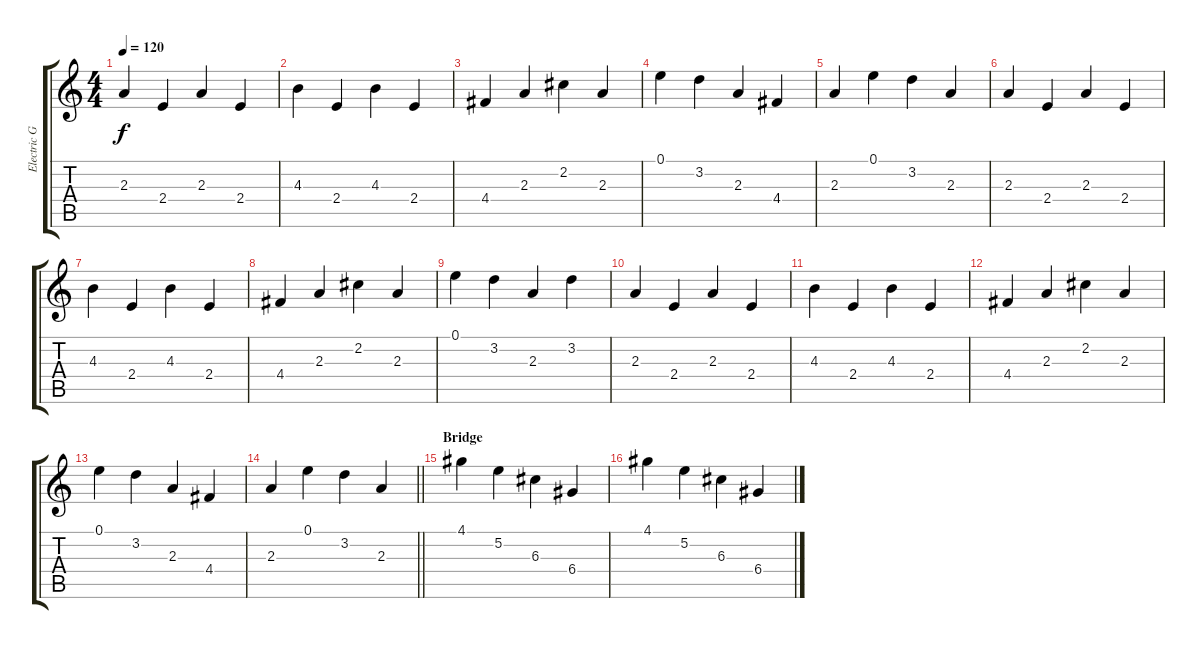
\track ("Electric Gtr 1" "Electric G") {instrument electricguitarclean}
\staff {score tabs}
\tuning (E4 B3 G3 D3 A2 E2) {hide}
\ts (4 4)
\tempo 120
\clef g2
\ks c
2.3.4{dy f} 2.4.4 2.3.4 2.4.4 |
4.3.4 2.4.4 4.3.4 2.4.4 |
4.4.4 2.3.4 2.2.4 2.3.4 |
0.1.4 3.2.4 2.3.4 4.4.4 |
2.3.4 0.1.4 3.2.4 2.3.4 |
2.3.4 2.4.4 2.3.4 2.4.4 |
4.3.4 2.4.4 4.3.4 2.4.4 |
4.4.4 2.3.4 2.2.4 2.3.4 |
0.1.4 3.2.4 2.3.4 3.2.4 |
2.3.4 2.4.4 2.3.4 2.4.4 |
4.3.4 2.4.4 4.3.4 2.4.4 |
4.4.4 2.3.4 2.2.4 2.3.4 |
0.1.4 3.2.4 2.3.4 4.4.4 |
\barLineRight lightlight
2.3.4 0.1.4 3.2.4 2.3.4 |
\section ("" "Bridge")
4.1.4 5.2.4 6.3.4 6.4.4 |
4.1.4 5.2.4 6.3.4 6.4.4
